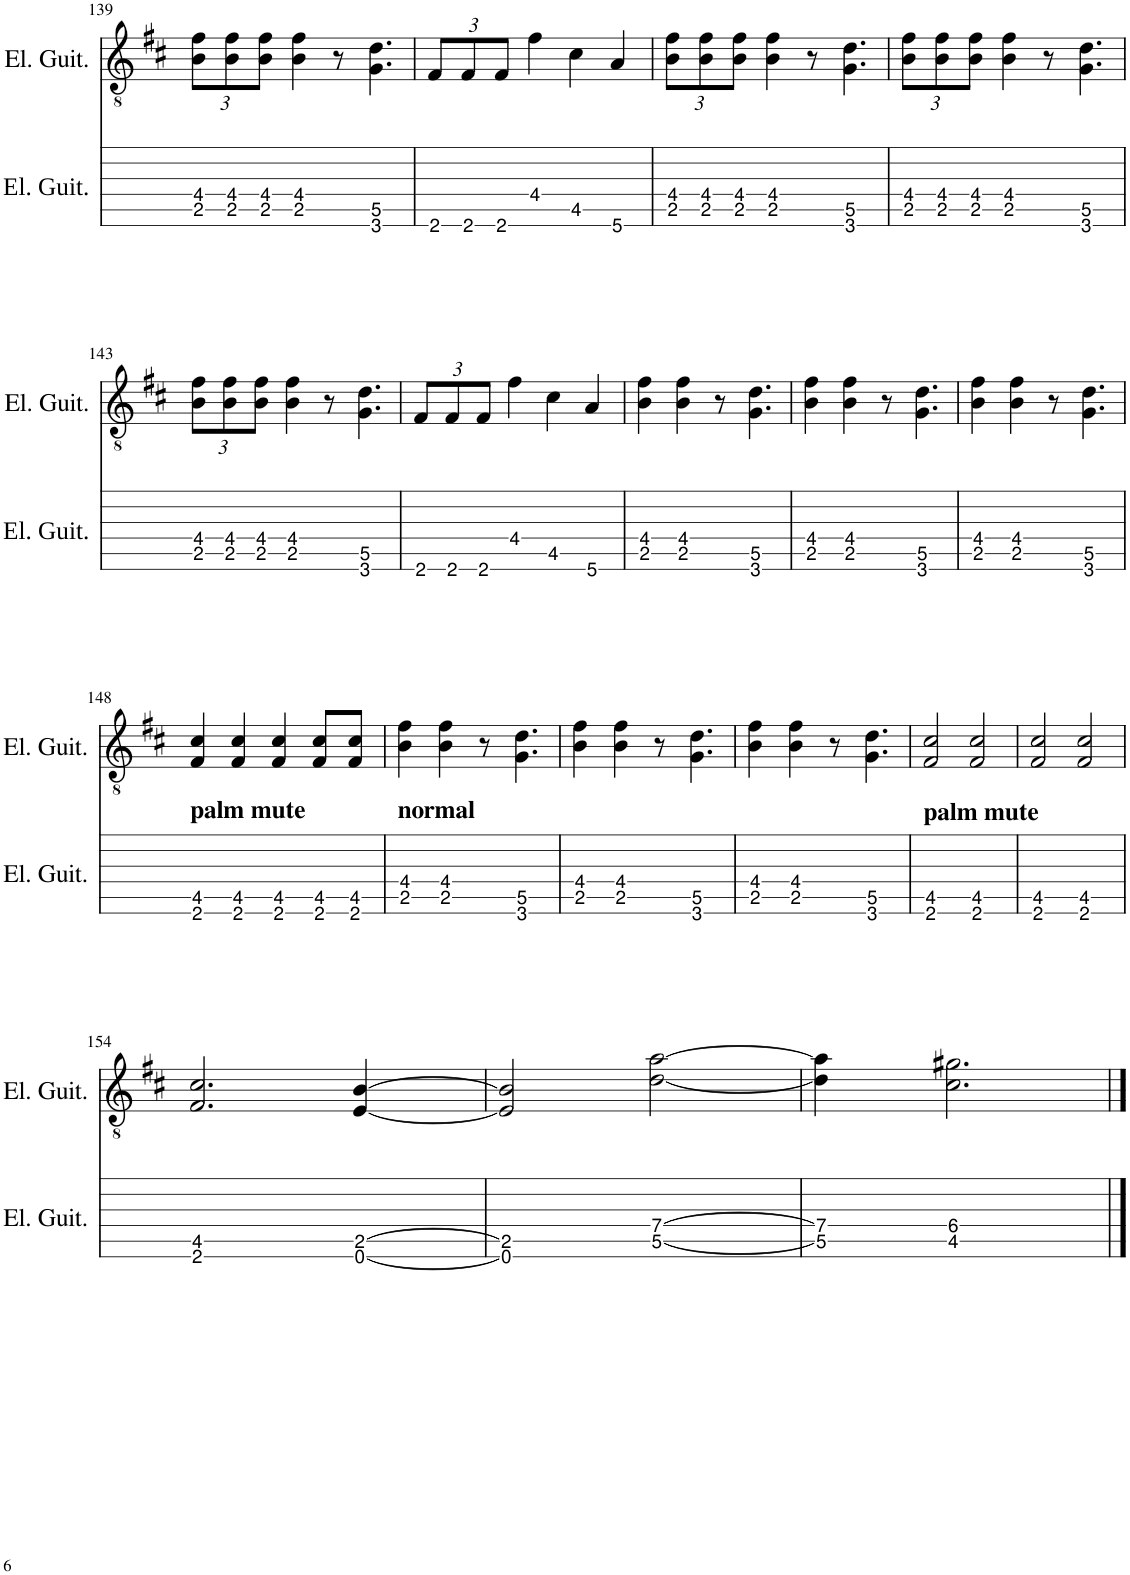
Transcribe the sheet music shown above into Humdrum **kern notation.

**kern	**kern
*part2	*part1
*staff2	*staff1
*I"Electric Guitar	*I"Electric Guitar
*I'El. Guit.	*I'El. Guit.
!!LO:PB:g=z
*	*clefGv2
*k[f#c#]	*k[f#c#]
*M4/4	*M4/4
*Xbrackettup	*Xbrackettup
=139	=139
12BB\ 12F#\L	12B\ 12f#\L
12BB\ 12F#\	12B\ 12f#\
12BB\ 12F#\J	12B\ 12f#\J
4BB 4F#	4B\ 4f#\
8r	8r
4.GG 4.D	4.G\ 4.d\
=140	=140
12FF#L	12F#/L
12FF#	12F#/
12FF#J	12F#/J
4F#	4f#\
4C#	4c#\
4AA	4A/
=141	=141
12BB\ 12F#\L	12B\ 12f#\L
12BB\ 12F#\	12B\ 12f#\
12BB\ 12F#\J	12B\ 12f#\J
4BB 4F#	4B\ 4f#\
8r	8r
4.GG 4.D	4.G\ 4.d\
=142	=142
12BB\ 12F#\L	12B\ 12f#\L
12BB\ 12F#\	12B\ 12f#\
12BB\ 12F#\J	12B\ 12f#\J
4BB 4F#	4B\ 4f#\
8r	8r
4.GG 4.D	4.G\ 4.d\
!!LO:LB:g=z
=143	=143
12BB\ 12F#\L	12B\ 12f#\L
12BB\ 12F#\	12B\ 12f#\
12BB\ 12F#\J	12B\ 12f#\J
4BB 4F#	4B\ 4f#\
8r	8r
4.GG 4.D	4.G\ 4.d\
=144	=144
12FF#L	12F#/L
12FF#	12F#/
12FF#J	12F#/J
4F#	4f#\
4C#	4c#\
4AA	4A/
=145	=145
4BB 4F#	4B\ 4f#\
4BB 4F#	4B\ 4f#\
8r	8r
4.GG 4.D	4.G\ 4.d\
=146	=146
4BB 4F#	4B\ 4f#\
4BB 4F#	4B\ 4f#\
8r	8r
4.GG 4.D	4.G\ 4.d\
=147	=147
4BB 4F#	4B\ 4f#\
4BB 4F#	4B\ 4f#\
8r	8r
4.GG 4.D	4.G\ 4.d\
!!LO:LB:g=z
=148	=148
!LO:TX:a:B:t=palm mute	!
4FF# 4C#	4F#/ 4c#/
4FF# 4C#	4F#/ 4c#/
4FF# 4C#	4F#/ 4c#/
8FF#\ 8C#\L	8F#/ 8c#/L
8FF#\ 8C#\J	8F#/ 8c#/J
=149	=149
!LO:TX:a:B:t=normal	!
4BB 4F#	4B\ 4f#\
4BB 4F#	4B\ 4f#\
8r	8r
4.GG 4.D	4.G\ 4.d\
=150	=150
4BB 4F#	4B\ 4f#\
4BB 4F#	4B\ 4f#\
8r	8r
4.GG 4.D	4.G\ 4.d\
=151	=151
4BB 4F#	4B\ 4f#\
4BB 4F#	4B\ 4f#\
8r	8r
4.GG 4.D	4.G\ 4.d\
=152	=152
!LO:TX:a:B:t=palm mute	!
2FF# 2C#	2F#/ 2c#/
2FF# 2C#	2F#/ 2c#/
=153	=153
2FF# 2C#	2F#/ 2c#/
2FF# 2C#	2F#/ 2c#/
!!LO:LB:g=z
=154	=154
2.FF# 2.C#	2.F#/ 2.c#/
[4EE [4BB	[4E/ [4B/
=155	=155
2EE] 2BB]	2E/] 2B/]
[2D [2A	[2d\ [2a\
=156	=156
4D] 4A]	4d\] 4a\]
2.C# 2.G#	2.c#\ 2.g#X\
==	==
*-	*-
